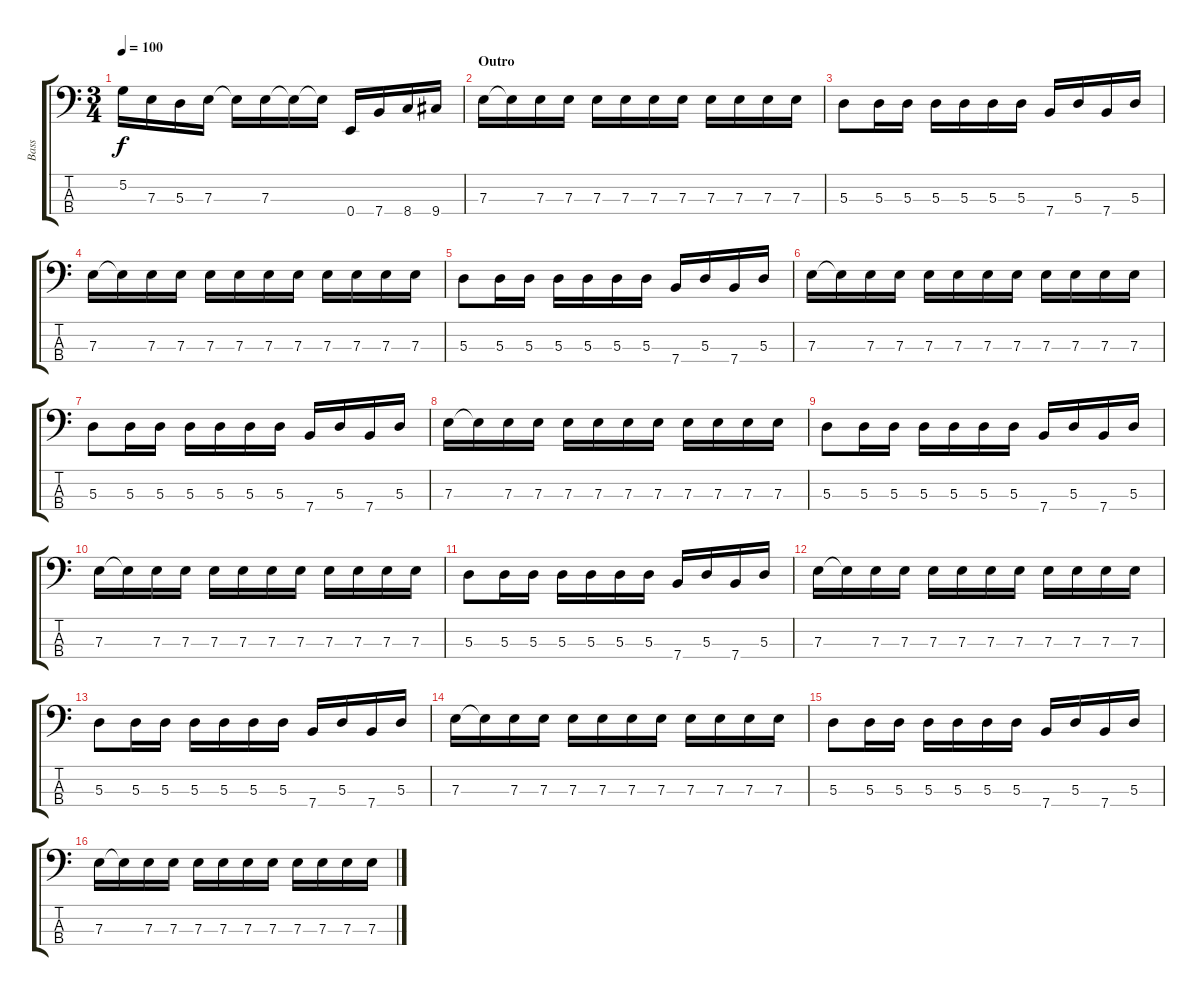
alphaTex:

\track ("Bass" "Bass") {instrument electricbasspick}
\staff {score tabs}
\tuning (G2 D2 A1 E1) {hide}
\ts (3 4)
\tempo 100
\clef f4
\ks c
5.2.16{dy f} 7.3.16 5.3.16 7.3.16 7.3{t}.16 7.3.16 7.3{t}.16 7.3{t}.16 0.4.16 7.4.16 8.4.16 9.4.16 |
\section ("" "Outro")
7.3.16 7.3{t}.16 7.3.16 7.3.16 7.3.16 7.3.16 7.3.16 7.3.16 7.3.16 7.3.16 7.3.16 7.3.16 |
5.3.8 5.3.16 5.3.16 5.3.16 5.3.16 5.3.16 5.3.16 7.4.16 5.3.16 7.4.16 5.3.16 |
7.3.16 7.3{t}.16 7.3.16 7.3.16 7.3.16 7.3.16 7.3.16 7.3.16 7.3.16 7.3.16 7.3.16 7.3.16 |
5.3.8 5.3.16 5.3.16 5.3.16 5.3.16 5.3.16 5.3.16 7.4.16 5.3.16 7.4.16 5.3.16 |
7.3.16 7.3{t}.16 7.3.16 7.3.16 7.3.16 7.3.16 7.3.16 7.3.16 7.3.16 7.3.16 7.3.16 7.3.16 |
5.3.8 5.3.16 5.3.16 5.3.16 5.3.16 5.3.16 5.3.16 7.4.16 5.3.16 7.4.16 5.3.16 |
7.3.16 7.3{t}.16 7.3.16 7.3.16 7.3.16 7.3.16 7.3.16 7.3.16 7.3.16 7.3.16 7.3.16 7.3.16 |
5.3.8 5.3.16 5.3.16 5.3.16 5.3.16 5.3.16 5.3.16 7.4.16 5.3.16 7.4.16 5.3.16 |
7.3.16 7.3{t}.16 7.3.16 7.3.16 7.3.16 7.3.16 7.3.16 7.3.16 7.3.16 7.3.16 7.3.16 7.3.16 |
5.3.8 5.3.16 5.3.16 5.3.16 5.3.16 5.3.16 5.3.16 7.4.16 5.3.16 7.4.16 5.3.16 |
7.3.16 7.3{t}.16 7.3.16 7.3.16 7.3.16 7.3.16 7.3.16 7.3.16 7.3.16 7.3.16 7.3.16 7.3.16 |
5.3.8 5.3.16 5.3.16 5.3.16 5.3.16 5.3.16 5.3.16 7.4.16 5.3.16 7.4.16 5.3.16 |
7.3.16 7.3{t}.16 7.3.16 7.3.16 7.3.16 7.3.16 7.3.16 7.3.16 7.3.16 7.3.16 7.3.16 7.3.16 |
5.3.8 5.3.16 5.3.16 5.3.16 5.3.16 5.3.16 5.3.16 7.4.16 5.3.16 7.4.16 5.3.16 |
7.3.16 7.3{t}.16 7.3.16 7.3.16 7.3.16 7.3.16 7.3.16 7.3.16 7.3.16 7.3.16 7.3.16 7.3.16
